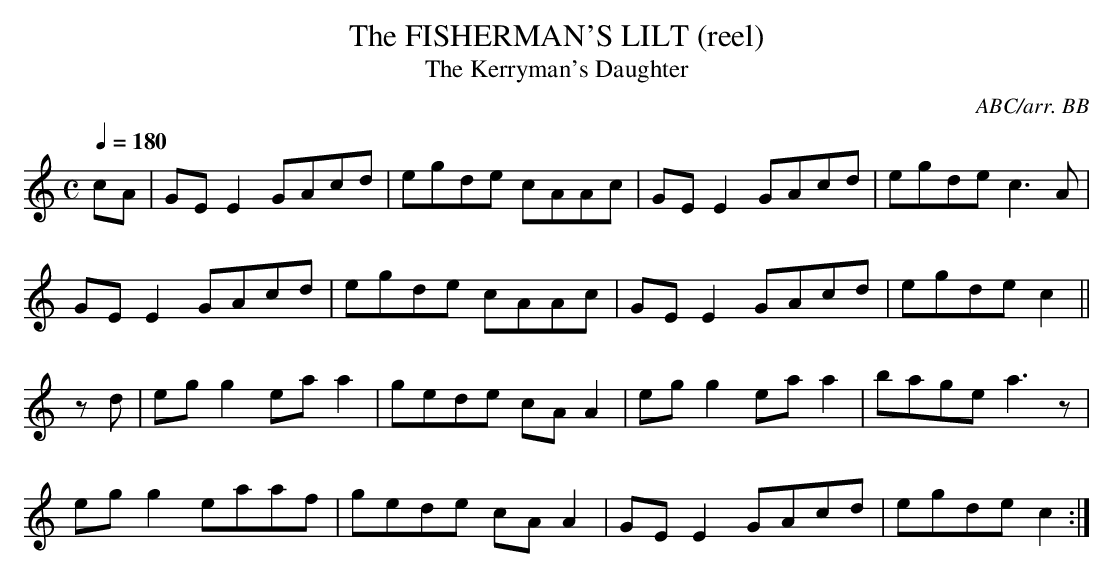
X:1
T:FISHERMAN'S LILT (reel), The
T:The Kerryman's Daughter
C:ABC/arr. BB
M:C
L:1/8
Q:1/4=180
K:C
cA|GEE2 GAcd|egde cAAc|GEE2 GAcd|egde c3A|
GEE2 GAcd|egde cAAc|GEE2 GAcd|egde c2||
zd|egg2 eaa2|gede cAA2|egg2 eaa2|bage a3z|
egg2 eaaf|gede cAA2|GEE2 GAcd|egde c2 :|
